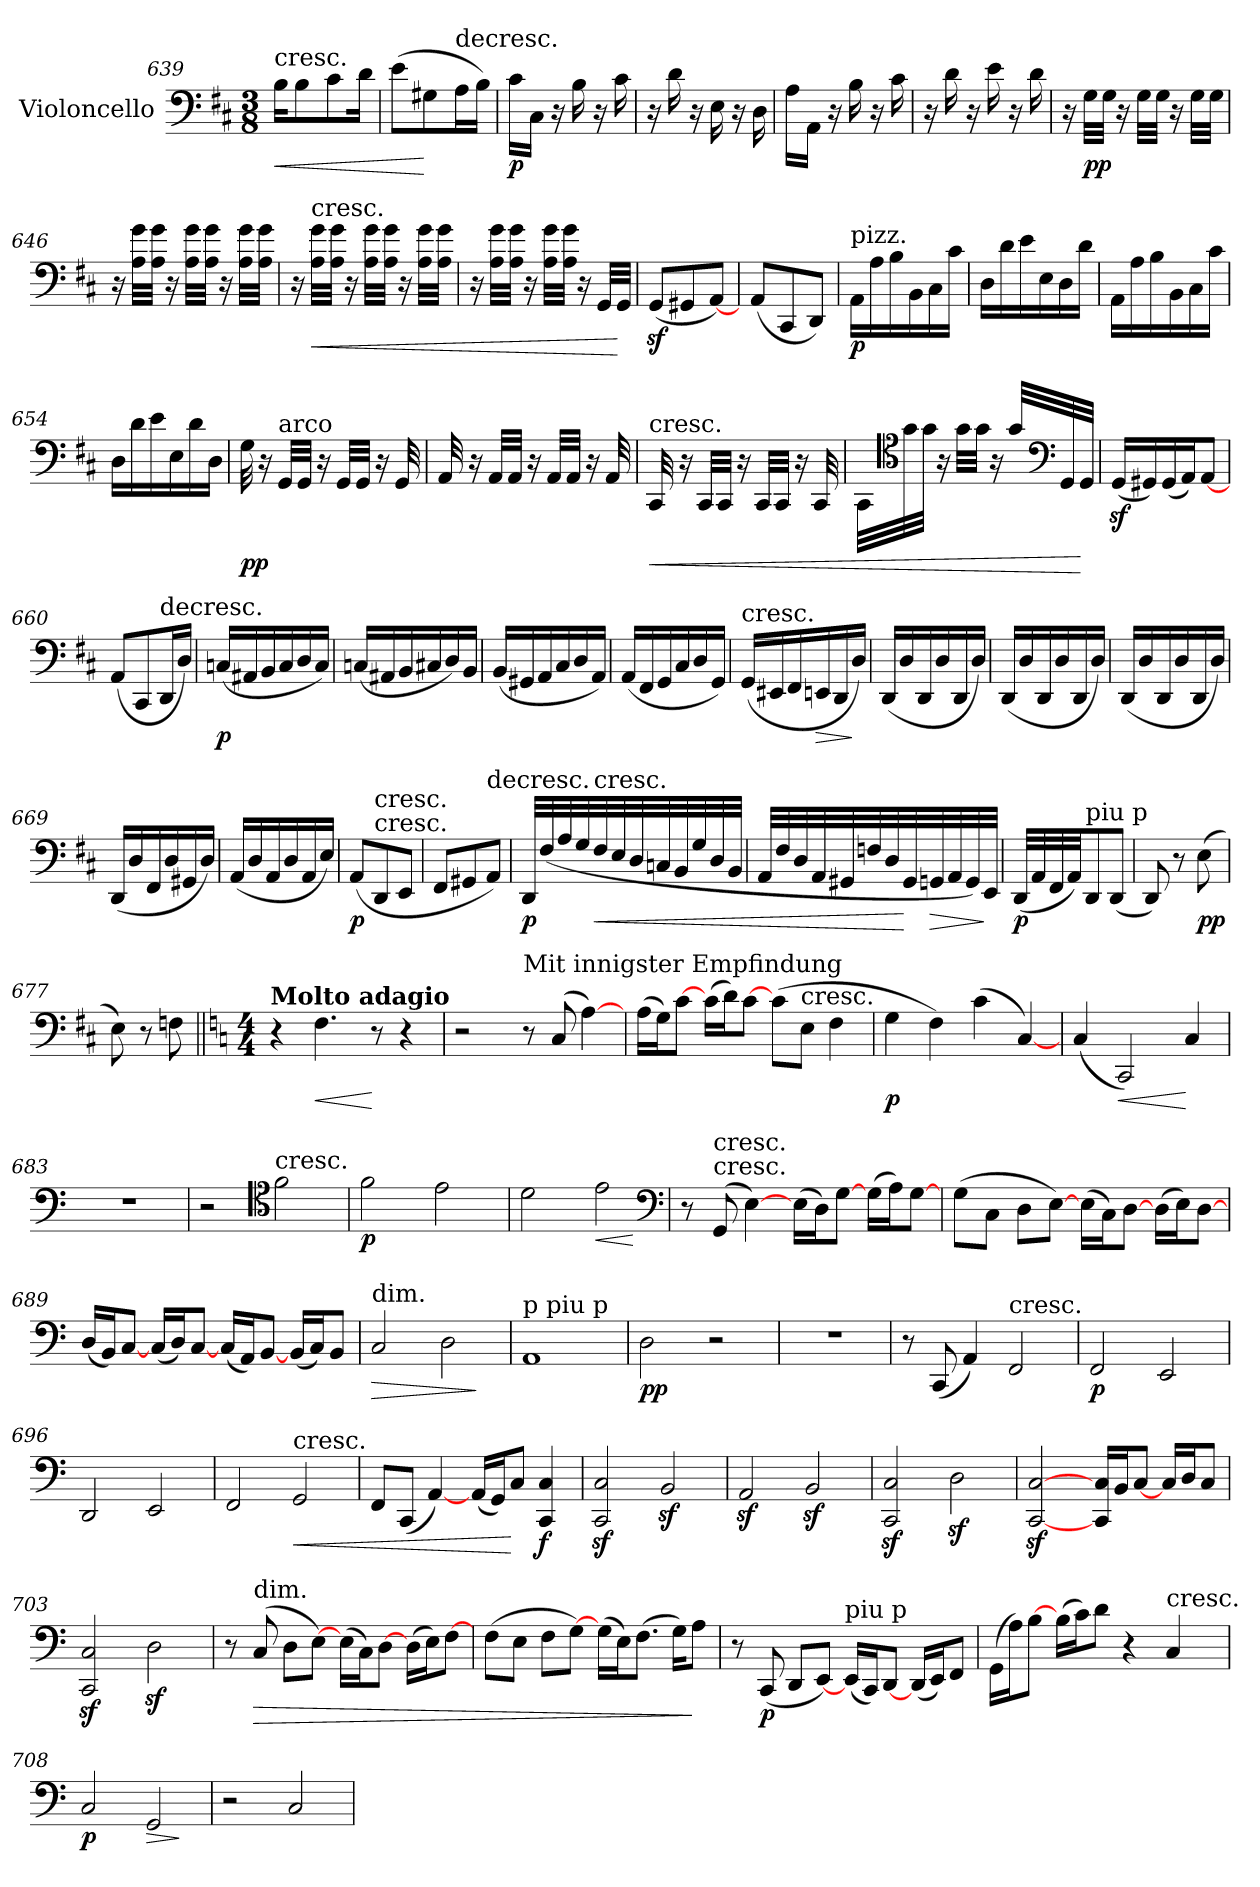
**kern	**dynam
*part1	*part1
*staff1	*staff1
*I"Violoncello	*
*I'Vc	*
*clefF4	*
*k[f#c#]	*
*D:	*
*M3/8	*
=639	=639
!LO:TX:a:t=cresc.	!
!	!LO:HP:b
16B\KL	<
8B\	.
8c#\	.
16d\Jk	.
=640	=640
(8e\L	.
8G#X\	[
!LO:TX:t=decresc.	!
16A\L	.
16B\JJ)	.
=641	=641
16c#\LL	p
16C#\JJ	.
16r	.
16B	.
16r	.
16c#	.
=642	=642
16r	.
16d	.
16r	.
16E	.
16r	.
16D	.
=643	=643
16A\LL	.
16AA\JJ	.
16r	.
16B	.
16r	.
16c#	.
=644	=644
16r	.
16d	.
16r	.
16e	.
16r	.
16d	.
=645	=645
16r	.
32G\LLL	pp
32G\JJJ	.
16r	.
32G\LLL	.
32G\JJJ	.
16r	.
32G\LLL	.
32G\JJJ	.
=646	=646
16r	.
32A\ 32g\LLL	.
32A\ 32g\JJJ	.
16r	.
32A\ 32g\LLL	.
32A\ 32g\JJJ	.
16r	.
32A\ 32g\LLL	.
32A\ 32g\JJJ	.
=647	=647
16r	.
!LO:TX:a:t=cresc.	!
!	!LO:HP:b
32A\ 32g\LLL	<
32A\ 32g\JJJ	.
16r	.
32A\ 32g\LLL	.
32A\ 32g\JJJ	.
16r	.
32A\ 32g\LLL	.
32A\ 32g\JJJ	.
=648	=648
16r	.
32A\ 32g\LLL	.
32A\ 32g\JJJ	.
16r	.
32A\ 32g\LLL	.
32A\ 32g\JJJ	.
16r	.
32GG/LLL	.
32GG/JJJ	[
=649	=649
(8GGz/L	.
8GG#X/	.
[8AA/J)	.
=650	=650
(8AA/L	.
8CC#/	.
8DD/J)	.
=651	=651
!LO:TX:a:t=pizz.	!
16AA\LL	p
16A\	.
16B\	.
16BB\	.
16C#\	.
16c#\JJ	.
=652	=652
16D\LL	.
16d\	.
16e\	.
16E\	.
16D\	.
16d\JJ	.
=653	=653
16AA\LL	.
16A\	.
16B\	.
16BB\	.
16C#\	.
16c#\JJ	.
=654	=654
16D\LL	.
16d\	.
16e\	.
16E\	.
16d\	.
16D\JJ	.
=655	=655
32G	pp
16r	.
!LO:TX:a:t=arco	!
32GG/LLL	.
32GG/JJJ	.
16r	.
32GG/LLL	.
32GG/JJJ	.
16r	.
32GG	.
=656	=656
32AA	.
16r	.
32AA/LLL	.
32AA/JJJ	.
16r	.
32AA/LLL	.
32AA/JJJ	.
16r	.
32AA	.
=657	=657
!LO:TX:a:t=cresc.	!
!	!LO:HP:b
32CC#	<
16r	.
32CC#/LLL	.
32CC#/JJJ	.
16r	.
32CC#/LLL	.
32CC#/JJJ	.
16r	.
32CC#	.
=658	=658
32CC#\LLL	.
*clefC4	*
32g\	.
32g\JJJ	.
16r	.
32g\LLL	.
32g\JJJ	.
16r	.
32g/LLL	.
*clefF4	*
32GG/	.
32GG/JJJ	[
=659	=659
(16GGz/LL	.
16GG#X/)	.
(16GG#/	.
16AA/J)	.
[8AA/J	.
=660	=660
(8AA/L	.
8CC#/	.
!LO:TX:t=decresc.	!
16DD/L	.
16D/JJ)	.
=661	=661
(16Cn/LL	p
16AA#X/	.
16BB/	.
16C/	.
16D/	.
16C/JJ)	.
=662	=662
(16Cn/LL	.
16AA#X/	.
16BB/	.
16C#X/	.
16D/)	.
16BB/JJ	.
=663	=663
(16BB/LL	.
16GG#X/	.
16AA/	.
16C#/	.
16D/	.
16AA/JJ)	.
=664	=664
(16AA/LL	.
16FF#/	.
16GG/	.
16C#/	.
16D/	.
16GG/JJ)	.
=665	=665
!LO:TX:t=cresc.	!
(16GG/LL	.
16EE#X/	.
16FF#/	.
!	!LO:HP:b
16EEn/	>
16DD/	.
16D/JJ)	]
=666	=666
(16DD/LL	.
16D/	.
16DD/	.
16D/	.
16DD/	.
16D/JJ)	.
=667	=667
(16DD/LL	.
16D/	.
16DD/	.
16D/	.
16DD/	.
16D/JJ)	.
=668	=668
(16DD/LL	.
16D/	.
16DD/	.
16D/	.
16DD/	.
16D/JJ)	.
=669	=669
(16DD/LL	.
16D/	.
16FF#/	.
16D/	.
16GG#X/	.
16D/JJ)	.
=670	=670
(16AA/LL	.
16D/	.
16AA/	.
16D/	.
16AA/	.
16E/JJ)	.
=671	=671
(8AA/L	p
!LO:TX:t=cresc.	!
!LO:TX:a:t=cresc.	!
8DD/	.
8EE/J	.
=672	=672
8FF#/L	.
8GG#X/	.
!LO:TX:t=decresc.	!
8AA/J)	.
=673	=673
32DD/LLL	p
(32F#/	.
32A/	.
32G/	.
!LO:TX:a:t=cresc.	!
!	!LO:HP:b
32F#/	<
32E/	.
32D/	.
32Cn/	.
32BB/	.
32G/	.
32D/	.
32BB/JJJ	.
=674	=674
32AA/LLL	.
32F#/	.
32D/	.
32AA/	.
32GG#X/	.
32Fn/	.
32D/	.
32GG#/	[
!	!LO:HP:b
32GGn/	>
32AA/	.
32GG/)	.
32EE/JJJ	]
=675	=675
(32DD/LLL	p
32AA/	.
32FF#/	.
32AA/JJ)	.
!LO:TX:a:t=piu p	!
8DD/	.
(8DD/J	.
=676	=676
8DD)	.
8r	.
(8E	pp
=677	=677
8E)	.
8r	.
8Fn	.
=678||	=678||
*k[]	*
*C:	*
*M4/4	*
!LO:TX:a:B:t=Molto adagio	!
4r	.
!	!LO:HP:b
4.F	<
8r	[
4r	.
=679	=679
2r	.
!LO:TX:a:t=Mit innigster Empfindung	!
8r	.
(8C	.
[4A)	.
=680	=680
(16A\LL	.
16G\J)	.
[8c\J	.
(16c\LL	.
16d\J)	.
[8c\J	.
(8c\L	.
!LO:TX:t=cresc.	!
8E\J	.
4F	.
=681	=681
4G	p
4F)	.
(4c	.
[4C)	.
=682	=682
(4C	.
!	!LO:HP:b
2CC)	<
4C	[
=683	=683
1r	.
=684	=684
2r	.
*clefC4	*
!LO:TX:t=cresc.	!
2f	.
=685	=685
2f	p
2e	.
=686	=686
2d	.
!	!LO:HP:b
2e	<
*clefF4	*
.	[
=687	=687
8r	.
!LO:TX:t=cresc.	!
!LO:TX:a:t=cresc.	!
(8GG	.
[4E)	.
(16E\LL	.
16D\J)	.
[8G\J	.
(16G\LL	.
16A\J)	.
[8G\J	.
=688	=688
(8G\L	.
8C\J	.
8D\L	.
[8E\J)	.
(16E\LL	.
16C\J)	.
[8D\J	.
(16D\LL	.
16E\J)	.
[8D\J	.
=689	=689
(16D/LL	.
16BB/J)	.
[8C/J	.
(16C/LL	.
16D/J)	.
[8C/J	.
(16C/LL	.
16AA/J)	.
[8BB/J	.
(16BB/LL	.
16C/J)	.
8BB/J	.
=690	=690
!LO:TX:a:t=dim.	!
!	!LO:HP:b
2C	>
2D	.
.	]
=691	=691
!LO:TX:a:t=p piu p	!
1AA	.
=692	=692
2D	pp
2r	.
=693	=693
1r	.
=694	=694
8r	.
(8CC	.
4AA)	.
!LO:TX:a:t=cresc.	!
2FF	.
=695	=695
2FF	p
2EE	.
=696	=696
2DD	.
2EE	.
=697	=697
2FF	.
!LO:TX:a:t=cresc.	!
!	!LO:HP:b
2GG	<
=698	=698
8FF/L	.
(8CC/J	.
[4AA)	.
(16AA/LL	.
16GG/J)	.
8C/J	[
4CC 4C	f
=699	=699
2CCz 2Cz	.
2BBz	.
=700	=700
2AAz	.
2BBz	.
=701	=701
2CCz 2Cz	.
2Dz	.
=702	=702
[2CCz [2Cz	.
16CC/ 16C/LL	.
16BB/J	.
[8C/J	.
16C/LL	.
16D/J	.
8C/J	.
=703	=703
2CCz 2Cz	.
2Dz	.
=704	=704
8r	.
!LO:TX:a:t=dim.	!
!	!LO:HP:b
(8C	>
8D\L	.
[8E\J)	.
(16E\LL	.
16C\J)	.
[8D\J	.
(16D\LL	.
16E\J)	.
[8F\J	.
=705	=705
(8F\L	.
8E\J	.
8F\L	.
[8G\J)	.
(16G\LL	.
16E\J)	.
(8.F\J	.
16G\KL)	.
8A\J	]
=706	=706
8r	.
(8CC	p
8DD/L	.
[8EE/J)	.
!LO:TX:a:t=piu p	!
(16EE/LL	.
16CC/J)	.
[8DD/J	.
(16DD/LL	.
16EE/J)	.
8FF/J	.
=707	=707
(16GG\LL	.
16A\J)	.
[8B\J	.
(16B\LL	.
16c\J)	.
8d\J	.
4r	.
!LO:TX:t=cresc.	!
4C	.
=708	=708
2C	p
!	!LO:HP:b
2GG	>
.	]
=709	=709
2r	.
2C	.
=	=
*-	*-
